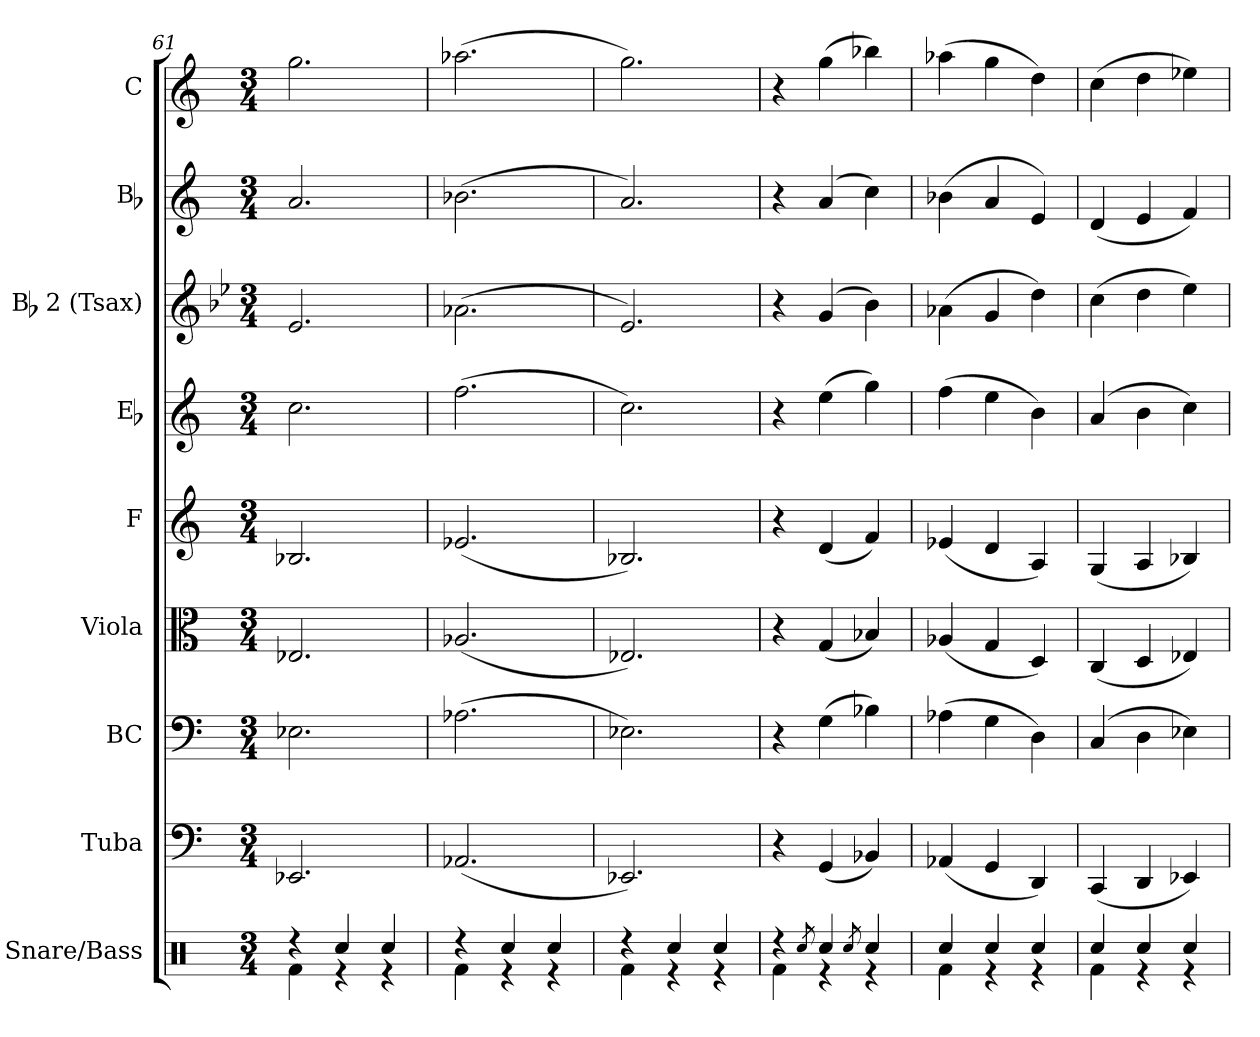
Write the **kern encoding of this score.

**kern	**kern	**kern	**kern	**kern	**kern	**kern	**kern	**kern
*part9	*part8	*part7	*part6	*part5	*part4	*part3	*part2	*part1
*staff9	*staff8	*staff7	*staff6	*staff5	*staff4	*staff3	*staff2	*staff1
*I"Snare/Bass	*I"Tuba	*I"BC	*I"Viola	*I"F	*I"Eb	*I"Bb 2 (Tsax)	*I"Bb	*I"C
*	*I'Tba.	*I'BC	*I'Vla.	*I'F	*I'Eb	*I'Bb2	*I'Bb	*I'C
*clefX	*clefF4	*clefF4	*clefC3	*clefG2	*clefG2	*clefG2	*clefG2	*clefG2
*	*	*	*	*ITrd4c7	*ITrd5c9	*ITrd8c14	*ITrd1c2	*
*k[]	*k[]	*k[]	*k[]	*k[b-]	*k[b-e-a-]	*k[b-e-]	*k[b-e-]	*k[]
*M3/4	*M3/4	*M3/4	*M3/4	*M3/4	*M3/4	*M3/4	*M3/4	*M3/4
=61	=61	=61	=61	=61	=61	=61	=61	=61
*^	*	*	*	*	*	*	*	*
4r	4Rfi\	2.EE-Xi/	2.E-Xi\	2.E-Xi/	2.E-Xi/	2.e-i\	2.E-i/	2.gi/	2.ggi\
4Rcci/	4r	.	.	.	.	.	.	.	.
4Rcci/	4r	.	.	.	.	.	.	.	.
!!LO:PB:g=z
=62	=62	=62	=62	=62	=62	=62	=62	=62	=62
4r	4Rfi\	(2.AA-Xi/	(2.A-Xi\	(2.A-Xi/	(2.A-Xi/	(2.a-i\	(2.A-Xi\	(2.a-Xi\	(2.aa-Xi\
4Rcci/	4r	.	.	.	.	.	.	.	.
4Rcci/	4r	.	.	.	.	.	.	.	.
=63	=63	=63	=63	=63	=63	=63	=63	=63	=63
4r	4Rfi\	2.EE-Xi/)	2.E-Xi\)	2.E-Xi/)	2.E-Xi/)	2.e-i\)	2.E-i/)	2.gi/)	2.ggi\)
4Rcci/	4r	.	.	.	.	.	.	.	.
4Rcci/	4r	.	.	.	.	.	.	.	.
=64	=64	=64	=64	=64	=64	=64	=64	=64	=64
4r	4Rfi\	4r	4r	4r	4r	4r	4r	4r	4r
8qRcci/	.	.	.	.	.	.	.	.	.
4Rcci/	4r	(4GGi/	(4Gi\	(4Gi/	(4Gi/	(4gi\	(4Gi/	(4gi/	(4ggi\
8qRcci/	.	.	.	.	.	.	.	.	.
4Rcci/	4r	4BB-Xi/)	4B-Xi\)	4B-Xi/)	4B-i/)	4b-i\)	4B-i\)	4b-i\)	4bb-Xi\)
=65	=65	=65	=65	=65	=65	=65	=65	=65	=65
4Rcci/	4Rfi\	(4AA-Xi/	(4A-Xi\	(4A-Xi/	(4A-Xi/	(4a-i\	(4A-Xi\	(4a-Xi\	(4aa-Xi\
4Rcci/	4r	4GGi/	4Gi\	4Gi/	4Gi/	4gi\	4Gi/	4gi/	4ggi\
4Rcci/	4r	4DDi/)	4Di\)	4Di/)	4Di/)	4di\)	4di\)	4di/)	4ddi\)
=66	=66	=66	=66	=66	=66	=66	=66	=66	=66
4Rcci/	4Rfi\	(4CCi/	(4Ci/	(4Ci/	(4Ci/	(4ci/	(4ci\	(4ci/	(4cci\
4Rcci/	4r	4DDi/	4Di\	4Di/	4Di/	4di\	4di\	4di/	4ddi\
4Rcci/	4r	4EE-Xi/)	4E-Xi\)	4E-Xi/)	4E-Xi/)	4e-i\)	4e-i\)	4e-i/)	4ee-Xi\)
*v	*v	*	*	*	*	*	*	*	*
=	=	=	=	=	=	=	=	=
*-	*-	*-	*-	*-	*-	*-	*-	*-
